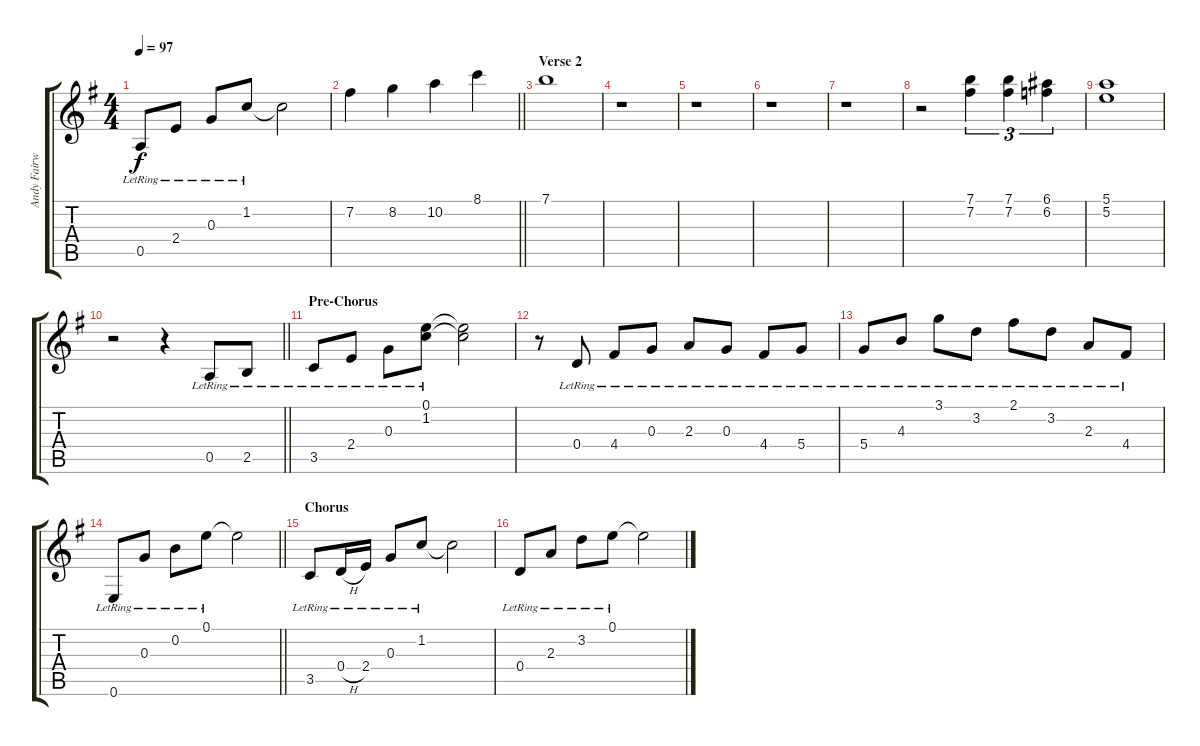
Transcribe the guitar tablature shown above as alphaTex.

\track ("Andy Fairweatherlow" "Andy Fairw") {instrument electricguitarjazz}
\staff {score tabs}
\tuning (E4 B3 G3 D3 A2 E2) {hide}
\ts (4 4)
\tempo 97
\clef g2
\ks g
0.5{lr}.8{dy f} 2.4{lr}.8 0.3{lr}.8 1.2{lr}.8 1.2{t}.2 |
\barLineRight lightlight
7.2.4 8.2.4 10.2.4 8.1.4 |
\section ("" "Verse 2")
7.1.1 |
r.1 |
r.1 |
r.1 |
r.1 |
r.2 (7.1 7.2).4{tu (3 2)} (7.1 7.2).4{tu (3 2)} (6.1 6.2).4{tu (3 2)} |
(5.1 5.2).1 |
\barLineRight lightlight
r.2 r.4 0.5{lr}.8 2.5{lr}.8 |
\section ("" "Pre-Chorus")
3.5{lr}.8 2.4{lr}.8 0.3{lr}.8 (0.1{lr} 1.2{lr}).8 (0.1{t} 1.2{t}).2 |
r.8 0.4{lr}.8 4.4{lr}.8 0.3{lr}.8 2.3{lr}.8 0.3{lr}.8 4.4{lr}.8 5.4{lr}.8 |
5.4{lr}.8 4.3{lr}.8 3.1{lr}.8 3.2{lr}.8 2.1{lr}.8 3.2{lr}.8 2.3{lr}.8 4.4{lr}.8 |
\barLineRight lightlight
0.6{lr}.8 0.3{lr}.8 0.2{lr}.8 0.1{lr}.8 0.1{t}.2 |
\section ("" "Chorus")
3.5{lr}.8 0.4{h lr}.16 2.4{lr}.16 0.3{lr}.8 1.2{lr}.8 1.2{t}.2 |
0.4{lr}.8 2.3{lr}.8 3.2{lr}.8 0.1{lr}.8 0.1{t}.2
